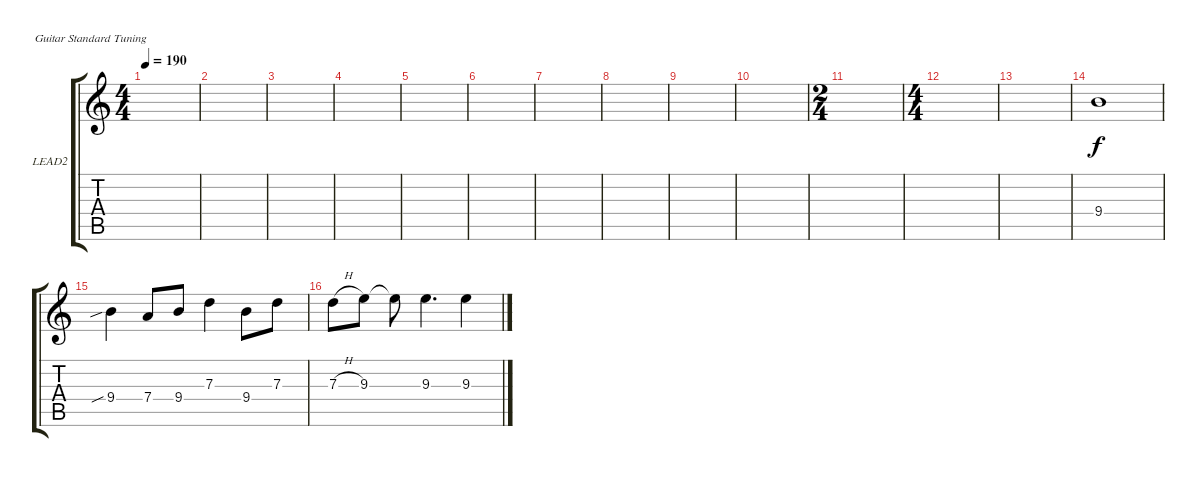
\defaultSystemsLayout 4
\bracketExtendMode groupsimilarinstruments
\firstSystemTrackNameOrientation horizontal
\otherSystemsTrackNameOrientation horizontal
\track ("Lead Guitar 2" "LEAD2") {instrument overdrivenguitar}
\staff {score tabs}
\tuning (E4 B3 G3 D3 A2 E2)
\ts (4 4)
\tempo 190
\clef g2
\ks c
|
|
|
|
|
|
|
|
|
|
\ts (2 4)
|
\ts (4 4)
|
|
9.4.1 |
9.4{sib}.4 7.4.8 9.4.8 7.3.4 9.4.8 7.3.8 |
7.3{h}.8 9.3.8 9.3{t}.8 9.3.4{d} 9.3.4
